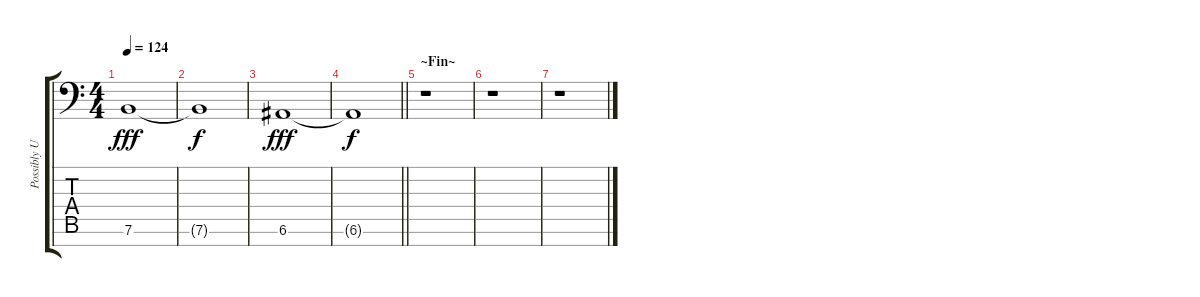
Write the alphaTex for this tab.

\track ("Possibly Unecessary Effects" "Possibly U") {instrument pad4choir}
\staff {score tabs}
\tuning (E4 B3 G3 D3 A2 E2 C-1) {hide}
\ts (4 4)
\tempo 124
\clef f4
\ks c
7.6.1{dy fff} |
7.6{t}.1{dy f} |
6.6.1{dy fff} |
\barLineRight lightlight
6.6{t}.1{dy f} |
\section ("" "~Fin~")
r.1 |
r.1 |
r.1
